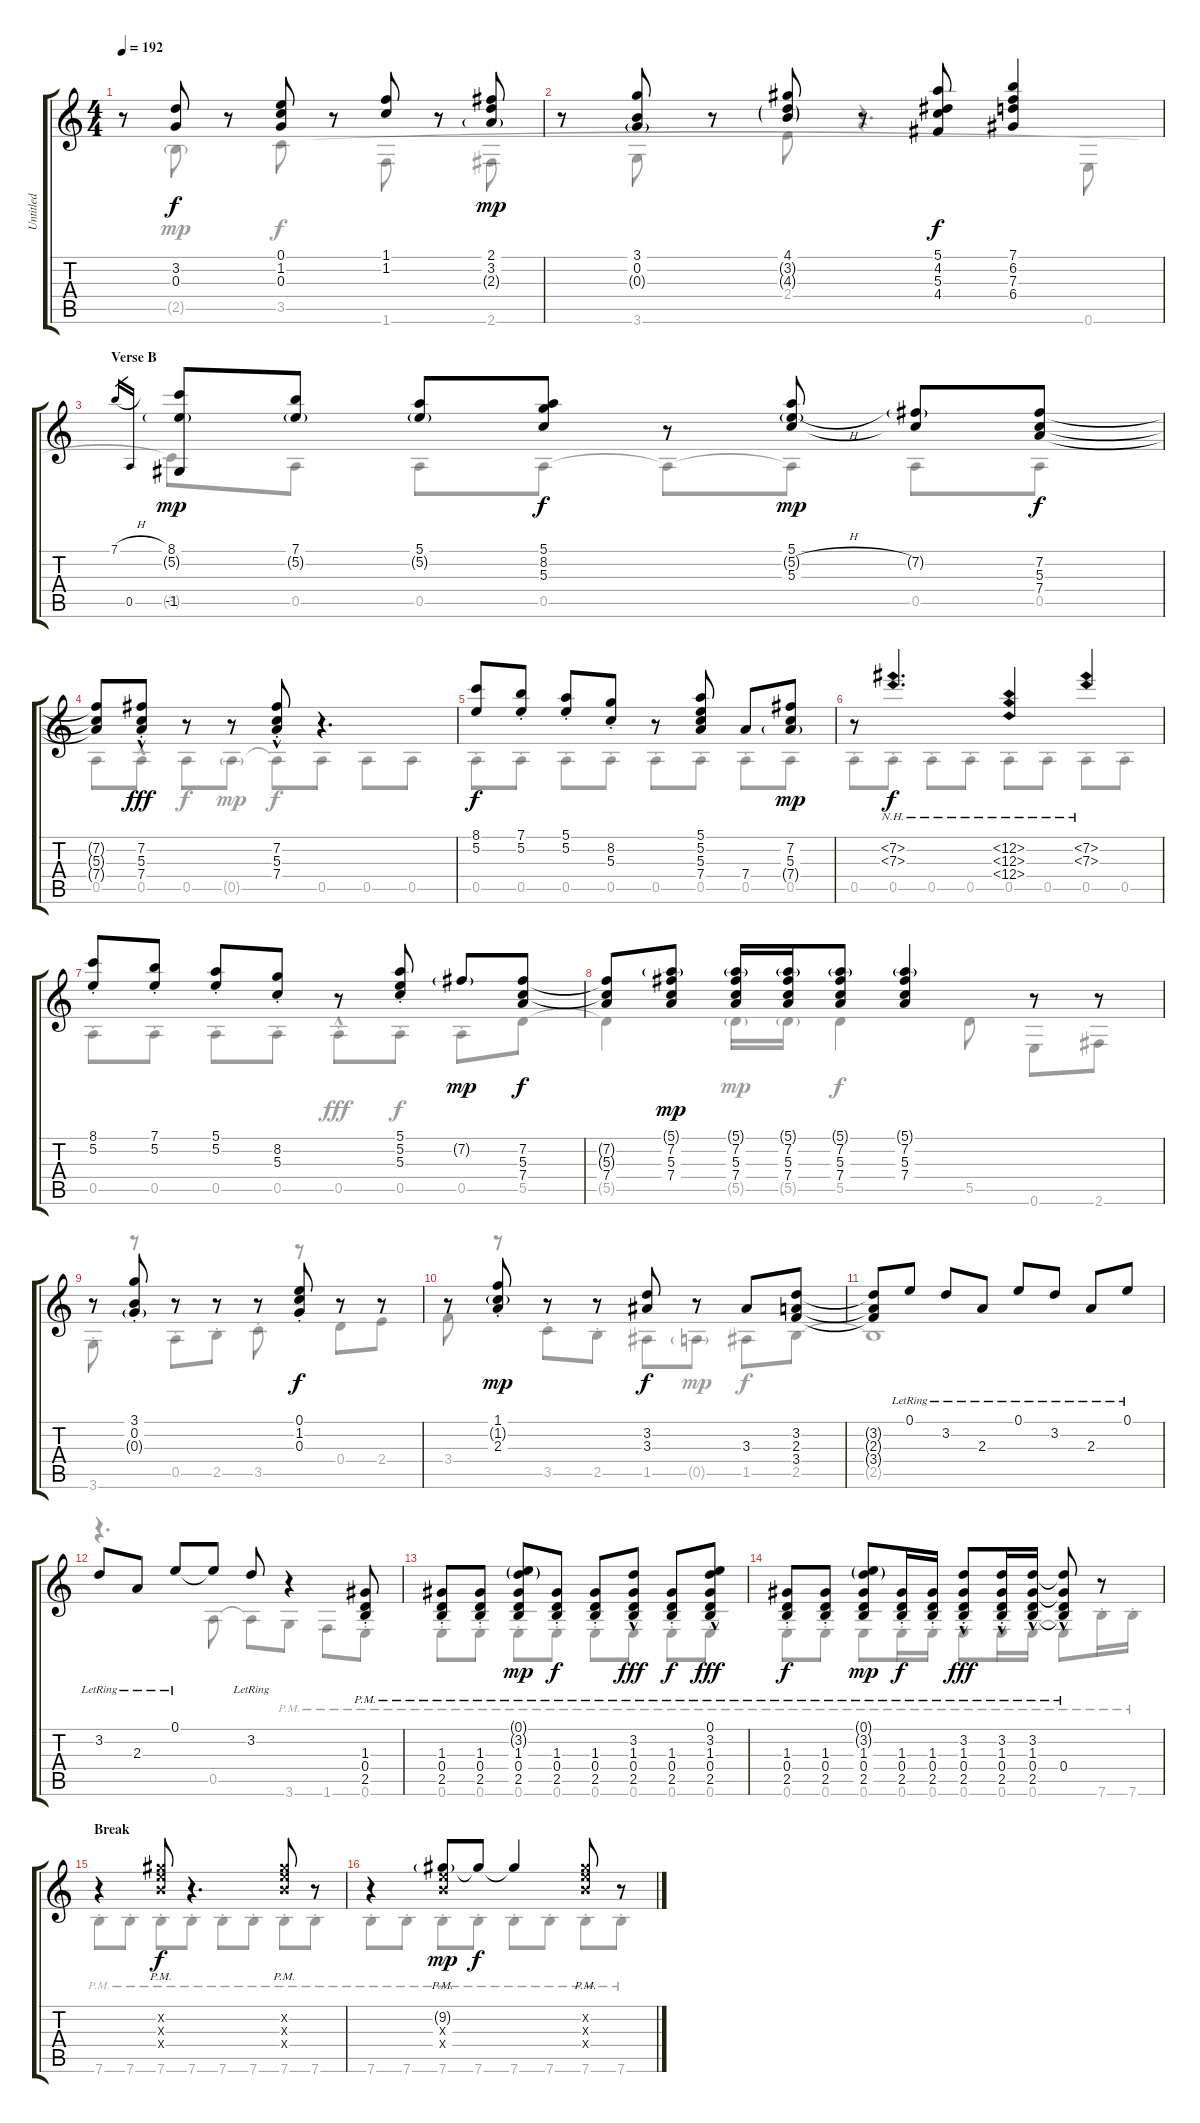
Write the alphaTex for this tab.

\track ("Untitled" "Untitled") {instrument acousticguitarnylon}
\staff {score tabs}
\tuning (E4 B3 G3 D3 A2 E2) {hide}
\voice
\ts (4 4)
\tempo 192
\clef g2
\ks c
r.8{dy fff} (3.2 0.3).8{dy f} r.8 (0.1 1.2 0.3).8 r.8 (1.1 1.2).8 r.8 (2.1 3.2 2.3{g}).8{dy mp} |
r.8 (3.1 0.2 0.3{g}).8 r.8 (4.1 3.2{g} 4.3{g}).8 r.8 (5.1 4.2 5.3 4.4).8{dy f} (7.1 6.2 7.3 6.4).4 |
\section ("" "Verse B")
7.1{h}.16{gr} 0.5.16{gr} (8.1 5.2{g} -1.5).8{dy mp} (7.1 5.2{g}).8 (5.1 5.2{g}).8 (5.1 8.2 5.3).8{dy f} r.8 (5.1 5.2{h g} 5.3).8{dy mp} (7.2{g} 5.3{t}).8 (7.2 5.3 7.4).8{dy f} |
(7.2{t} 5.3{t} 7.4{t}).8 (7.2{hac st} 5.3{hac st} 7.4{hac st}).8{dy fff} r.8 r.8 (7.2{hac st} 5.3{hac st} 7.4{hac st}).8 r.4{d} |
(8.1 5.2).8{dy f} (7.1{st} 5.2{st}).8 (5.1{st} 5.2{st}).8 (8.2{st} 5.3{st}).8 r.8 (5.1 5.2 5.3 7.4).8 7.4.8 (7.2 5.3 7.4{g}).8{dy mp} |
r.8 (7.2{nh} 7.3{nh}).4{d dy f} (12.2{nh} 12.3{nh} 12.4{nh}).4 (7.2{nh} 7.3{nh}).4 |
(8.1{st} 5.2{st}).8 (7.1{st} 5.2{st}).8 (5.1{st} 5.2{st}).8 (8.2{st} 5.3{st}).8 r.8 (5.1{st} 5.2{st} 5.3{st}).8 7.2{g}.8{dy mp} (7.2 5.3 7.4).8{dy f} |
(7.2{t} 5.3{t} 7.4).8 (5.1{g} 7.2 5.3 7.4).8{dy mp} (5.1{g} 7.2 5.3 7.4).16 (5.1{g} 7.2 5.3 7.4).16 (5.1{g} 7.2 5.3 7.4).8 (5.1{g} 7.2 5.3 7.4).4 r.8 r.8 |
r.8 (3.1{st} 0.2{st} 0.3{g st}).8 r.8 r.8 r.8 (0.1{st} 1.2{st} 0.3{st}).8{dy f} r.8 r.8 |
r.8 (1.1{st} 1.2{g st} 2.3{st}).8{dy mp} r.8 r.8 (3.2 3.3).8{dy f} r.8 3.3.8 (3.2 2.3 3.4).8 |
(3.2{t} 2.3{t} 3.4{t}).8 0.1{lr}.8 3.2{lr}.8 2.3{lr}.8 0.1{lr}.8 3.2{lr}.8 2.3{lr}.8 0.1{lr}.8 |
3.2{lr}.8 2.3{lr}.8 0.1{lr}.8 0.1{t}.8 3.2{lr}.8 r.4 (1.3{pm st} 0.4{pm st} 2.5{pm st}).8 |
(1.3{pm st} 0.4{pm st} 2.5{pm st}).8 (1.3{pm st} 0.4{pm st} 2.5{pm st}).8 (0.1{g pm} 3.2{g pm} 1.3{pm} 0.4{pm} 2.5{pm}).8{dy mp} (1.3{pm st} 0.4{pm st} 2.5{pm st}).8{dy f} (1.3{pm st} 0.4{pm st} 2.5{pm st}).8 (3.2{pm} 1.3{hac pm} 0.4{hac pm} 2.5{hac pm}).8{dy fff} (1.3{pm st} 0.4{pm st} 2.5{pm st}).8{dy f} (0.1{pm} 3.2{hac pm} 1.3{hac pm} 0.4{hac pm} 2.5{hac pm}).8{dy fff} |
(1.3{pm st} 0.4{pm st} 2.5{pm st}).8{dy f} (1.3{pm st} 0.4{pm st} 2.5{pm st}).8 (0.1{g pm} 3.2{g pm} 1.3{pm} 0.4{pm} 2.5{pm}).8{dy mp} (1.3{pm st} 0.4{pm st} 2.5{pm st}).16{dy f} (1.3{pm st} 0.4{pm st} 2.5{pm st}).16 (3.2{pm st} 1.3{hac pm st} 0.4{hac pm st} 2.5{hac pm st}).8{dy fff} (3.2{pm st} 1.3{hac pm st} 0.4{hac pm st} 2.5{hac pm st}).16 (3.2{pm} 1.3{hac pm} 0.4{hac pm} 2.5{hac pm}).16 (3.2{pm t} 1.3{pm t} 0.4{hac pm} 2.5{pm t}).8 r.8 |
\section ("" "Break")
r.4 (9.2{pm x} 9.3{pm x} 9.4{pm x}).8{dy f} r.4{d} (9.2{pm x} 9.3{pm x} 9.4{pm x}).8 r.8 |
r.4 (9.2{g pm} 9.3{pm x} 9.4{pm x}).8{dy mp} 9.2{t}.8{dy f} 9.2{t}.4 (9.2{pm x} 9.3{pm x} 9.4{pm x}).8 r.8
\voice
\clef g2
\ottava regular
\simile none
\ks c
r.8{dy fff} 2.5{g}.8{dy mp} r.8 3.5.8{dy f} r.8 1.6.8 r.8 2.6.8 |
r.8 3.6.8 r.8 2.4.8 r.4{d} 0.6.8 |
3.5{t}.8 0.5.8 0.5.8 0.5.8 0.5{t}.8 0.5{t}.8 0.5.8 0.5.8 |
0.5.8 0.5{hac}.8{dy fff} 0.5.8{dy f} 0.5{g}.8{dy mp} 0.5{t}.8{dy f} 0.5.8 0.5.8 0.5.8 |
0.5{st}.8 0.5{st}.8 0.5{st}.8 0.5{st}.8 0.5{st}.8 0.5{st}.8 0.5{st}.8 0.5.8 |
0.5{st}.8 0.5{st}.8 0.5{st}.8 0.5{st}.8 0.5{st}.8 0.5{st}.8 0.5{st}.8 0.5{st}.8 |
0.5{st}.8 0.5{st}.8 0.5{st}.8 0.5{st}.8 0.5{hac st}.8{dy fff} 0.5{st}.8{dy f} 0.5{st}.8 5.5.8 |
5.5{t}.4 5.5{g}.16{dy mp} 5.5{g}.16 5.5.4{dy f} 5.5.8 0.6.8 2.6.8 |
3.6{st}.8 r.8 0.5{st}.8 2.5{st}.8 3.5{st}.8 r.8 0.4.8 2.4.8 |
3.4{st}.8 r.8 3.5{st}.8 2.5{st}.8 1.5.8 0.5{g}.8{dy mp} 1.5.8{dy f} 2.5.8 |
2.5{t}.1 |
r.4{d} 0.5.8 0.5{t}.8 3.6{pm}.8 1.6{pm}.8 0.6{pm st}.8 |
0.6{pm st}.8 0.6{pm st}.8 0.6{pm st}.8 0.6{pm st}.8 0.6{pm st}.8 0.6{pm st}.8 0.6{pm st}.8 0.6{pm st}.8 |
0.6{pm st}.8 0.6{pm st}.8 0.6{pm}.8 0.6{pm st}.16 0.6{pm st}.16 0.6{pm st}.8 0.6{pm st}.16 0.6{pm}.16 0.6{pm t}.8 7.6{pm st}.16 7.6{pm st}.16 |
7.6{pm st}.8 7.6{pm st}.8 7.6{pm st}.8 7.6{pm st}.8 7.6{pm st}.8 7.6{pm st}.8 7.6{pm st}.8 7.6{pm st}.8 |
7.6{pm st}.8 7.6{pm st}.8 7.6{pm st}.8 7.6{pm st}.8 7.6{pm st}.8 7.6{pm st}.8 7.6{pm st}.8 7.6{pm st}.8
